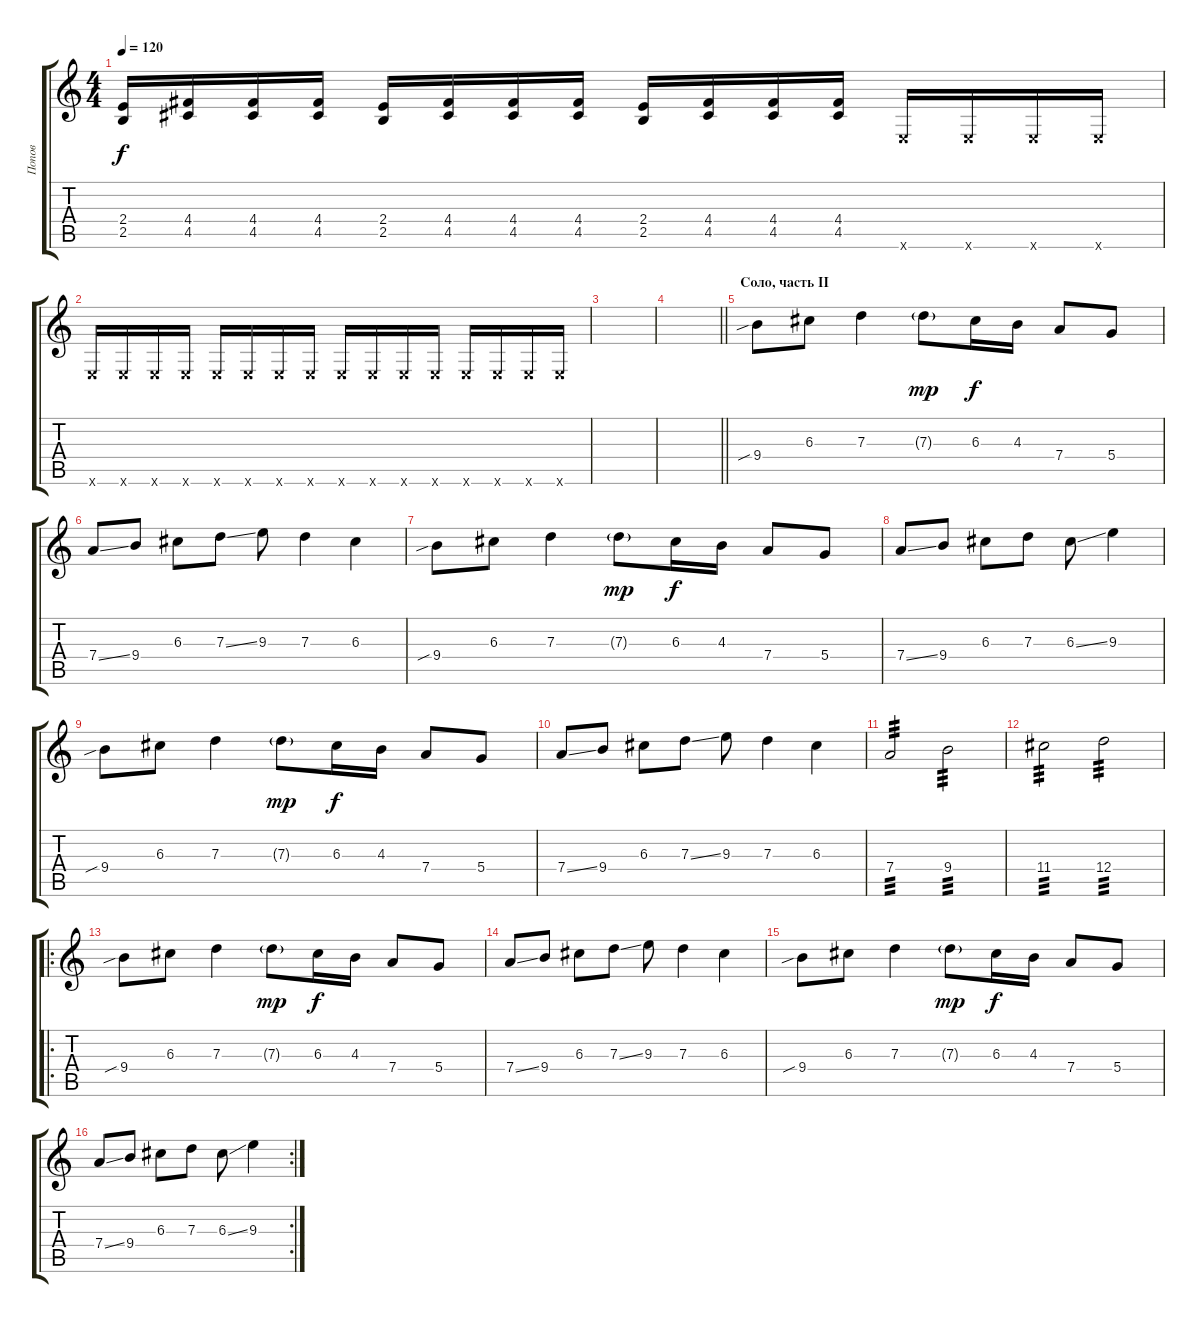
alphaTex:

\track ("Попов" "Попов") {instrument distortionguitar}
\staff {score tabs}
\tuning (E4 B3 G3 D3 A2 E2) {hide}
\ts (4 4)
\tempo 120
\clef g2
\ks c
(2.4 2.5).16{dy f} (4.4 4.5).16 (4.4 4.5).16 (4.4 4.5).16 (2.4 2.5).16 (4.4 4.5).16 (4.4 4.5).16 (4.4 4.5).16 (2.4 2.5).16 (4.4 4.5).16 (4.4 4.5).16 (4.4 4.5).16 0.6{x}.16 0.6{x}.16 0.6{x}.16 0.6{x}.16 |
0.6{x}.16 0.6{x}.16 0.6{x}.16 0.6{x}.16 0.6{x}.16 0.6{x}.16 0.6{x}.16 0.6{x}.16 0.6{x}.16 0.6{x}.16 0.6{x}.16 0.6{x}.16 0.6{x}.16 0.6{x}.16 0.6{x}.16 0.6{x}.16 |
|
\barLineRight lightlight
|
\section ("" "Соло, часть II")
9.4{sib}.8 6.3.8 7.3.4 7.3{g}.8{dy mp} 6.3.16{dy f} 4.3.16 7.4.8 5.4.8 |
7.4{ss}.8 9.4.8 6.3.8 7.3{ss}.8 9.3.8 7.3.4 6.3.4 |
9.4{sib}.8 6.3.8 7.3.4 7.3{g}.8{dy mp} 6.3.16{dy f} 4.3.16 7.4.8 5.4.8 |
7.4{ss}.8 9.4.8 6.3.8 7.3.8 6.3{ss}.8 9.3.4 |
9.4{sib}.8 6.3.8 7.3.4 7.3{g}.8{dy mp} 6.3.16{dy f} 4.3.16 7.4.8 5.4.8 |
7.4{ss}.8 9.4.8 6.3.8 7.3{ss}.8 9.3.8 7.3.4 6.3.4 |
7.4.2{tp 3} 9.4.2{tp 3} |
11.4.2{tp 3} 12.4.2{tp 3} |
\ro
9.4{sib}.8 6.3.8 7.3.4 7.3{g}.8{dy mp} 6.3.16{dy f} 4.3.16 7.4.8 5.4.8 |
7.4{ss}.8 9.4.8 6.3.8 7.3{ss}.8 9.3.8 7.3.4 6.3.4 |
9.4{sib}.8 6.3.8 7.3.4 7.3{g}.8{dy mp} 6.3.16{dy f} 4.3.16 7.4.8 5.4.8 |
\rc 2
7.4{ss}.8 9.4.8 6.3.8 7.3.8 6.3{ss}.8 9.3.4
